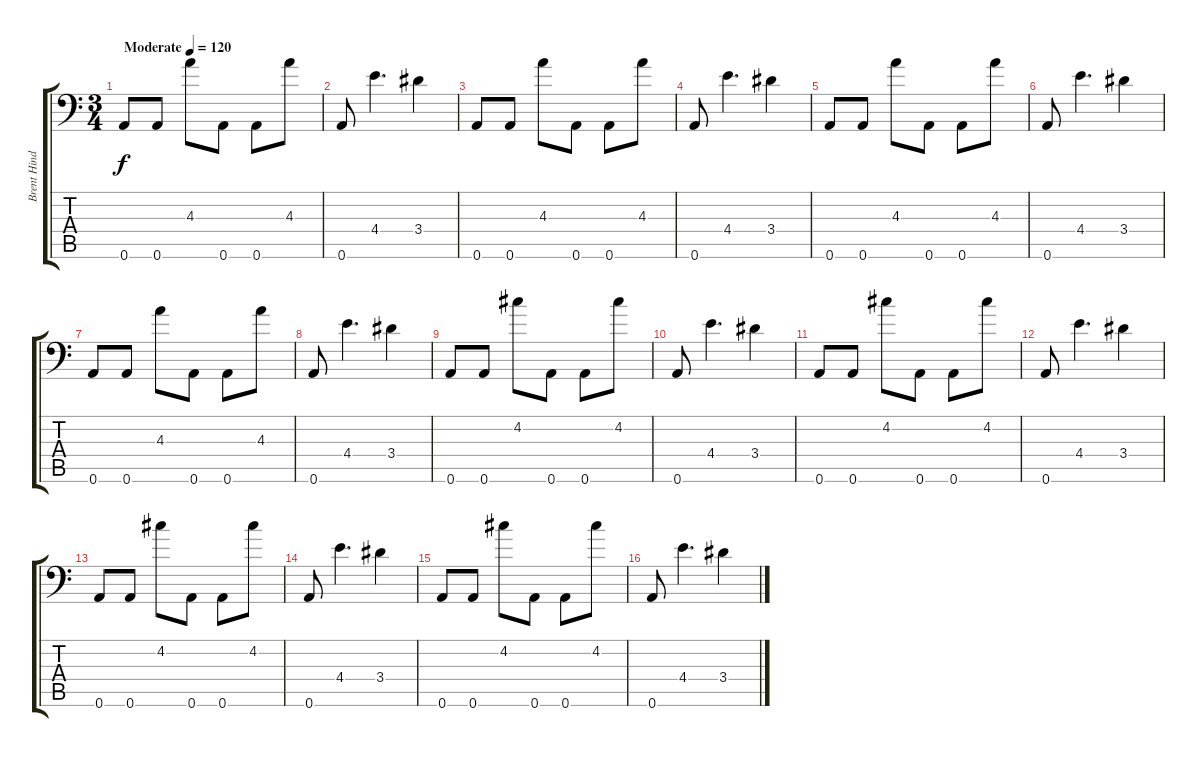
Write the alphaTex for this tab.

\track ("Brent Hinds" "Brent Hind") {instrument overdrivenguitar}
\staff {score tabs}
\tuning (D4 A3 F3 C3 G2 A1) {hide}
\ts (3 4)
\tempo (120 "Moderate")
\clef f4
\ks c
0.6.8{dy f instrument overdrivenguitar} 0.6.8 4.3.8 0.6.8 0.6.8 4.3.8 |
0.6.8 4.4.4{d} 3.4.4 |
0.6.8 0.6.8 4.3.8 0.6.8 0.6.8 4.3.8 |
0.6.8 4.4.4{d} 3.4.4 |
0.6.8 0.6.8 4.3.8 0.6.8 0.6.8 4.3.8 |
0.6.8 4.4.4{d} 3.4.4 |
0.6.8 0.6.8 4.3.8 0.6.8 0.6.8 4.3.8 |
0.6.8 4.4.4{d} 3.4.4 |
0.6.8 0.6.8 4.2.8 0.6.8 0.6.8 4.2.8 |
0.6.8 4.4.4{d} 3.4.4 |
0.6.8 0.6.8 4.2.8 0.6.8 0.6.8 4.2.8 |
0.6.8 4.4.4{d} 3.4.4 |
0.6.8 0.6.8 4.2.8 0.6.8 0.6.8 4.2.8 |
0.6.8 4.4.4{d} 3.4.4 |
0.6.8 0.6.8 4.2.8 0.6.8 0.6.8 4.2.8 |
0.6.8 4.4.4{d} 3.4.4
